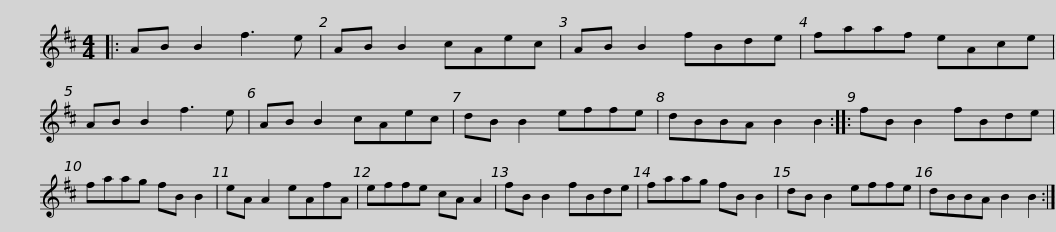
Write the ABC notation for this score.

X:1
L:1/8
M:4/4
I:linebreak $
K:Bmin
V:1 treble
V:1
|: AB B2 f3 e | AB B2 cAec | AB B2 fBde | faaf eAce | AB B2 f3 e | %5
 AB B2 cAec |$ dB B2 effe | dBBA B2 B2 :: fB B2 fBde | faag fB B2 | %10
 eA A2 eAfA | effe cA A2 |$ fB B2 fBde | faag fB B2 | dB B2 effe | %15
 dBBA B2 B2 :| %16
